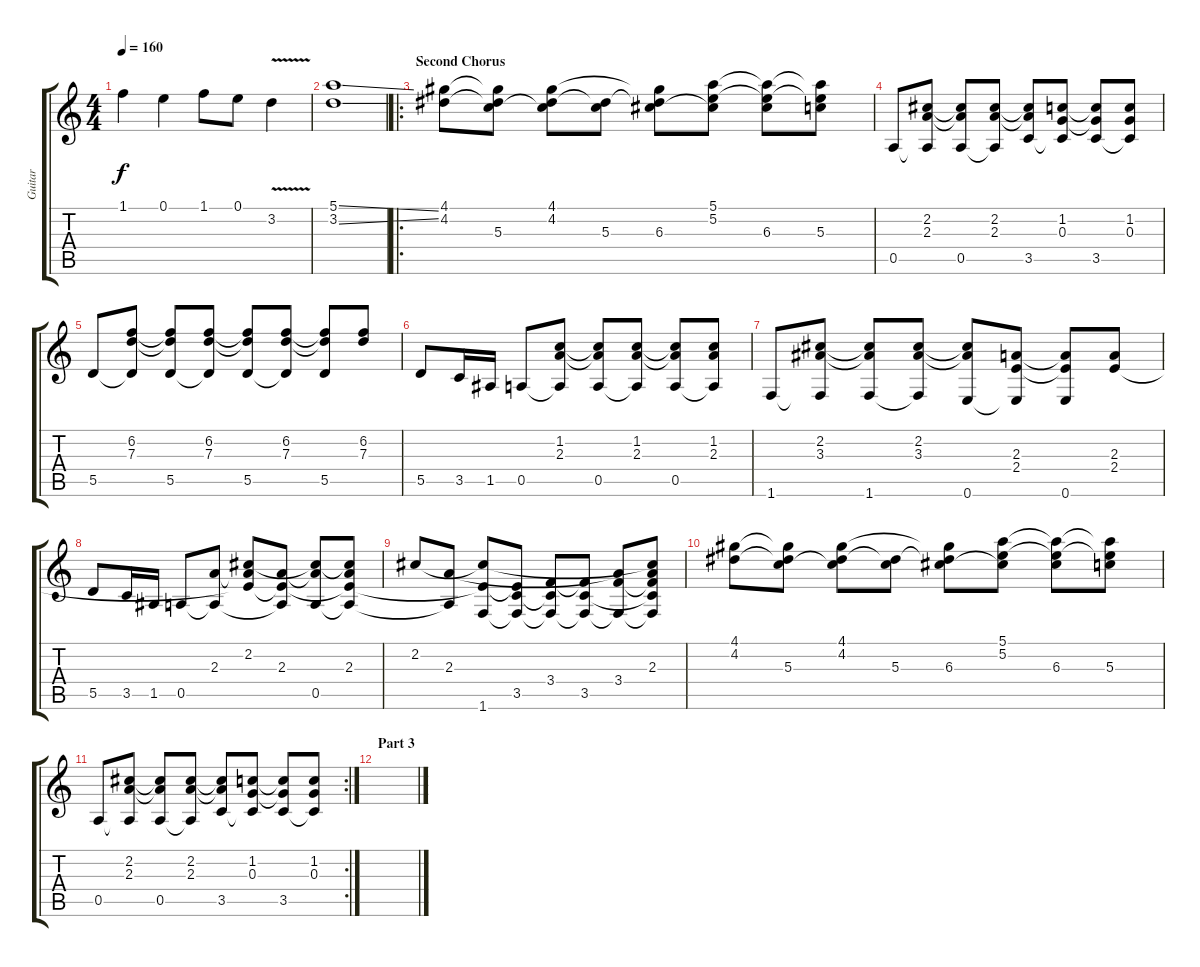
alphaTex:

\track ("Guitar" "Guitar") {instrument overdrivenguitar}
\staff {score tabs}
\tuning (E4 B3 G3 D3 A2 E2) {hide}
\ts (4 4)
\tempo 160
\clef g2
\ks c
1.1.4{dy f} 0.1.4 1.1.8 0.1.8 3.2{v}.4 |
(5.1{ss} 3.2{ss}).1 |
\ro
\section ("" "Second Chorus")
(4.1 4.2).8 (4.1{t} 4.2{t} 5.3).8 (4.1 4.2 5.3{t}).8 (4.2{t} 5.3).8 (4.1{t} 4.2{t} 6.3).8 (5.1 5.2 6.3{t}).8 (5.1{t} 5.2{t} 6.3).8 (5.1{t} 5.2{t} 5.3).8 |
0.5.8 (2.2 2.3 0.5{t}).8 (2.2{t} 2.3{t} 0.5).8 (2.2 2.3 0.5{t}).8 (2.2{t} 2.3{t} 3.5).8 (1.2 0.3 3.5{t}).8 (1.2{t} 0.3{t} 3.5).8 (1.2 0.3 3.5{t}).8 |
5.5.8 (6.2 7.3 5.5{t}).8 (6.2{t} 7.3{t} 5.5).8 (6.2 7.3 5.5{t}).8 (6.2{t} 7.3{t} 5.5).8 (6.2 7.3 5.5{t}).8 (6.2{t} 7.3{t} 5.5).8 (6.2 7.3).8 |
5.5.8 3.5.16 1.5.16 0.5.8 (1.2 2.3 0.5{t}).8 (1.2{t} 2.3{t} 0.5).8 (1.2 2.3 0.5{t}).8 (1.2{t} 2.3{t} 0.5).8 (1.2 2.3 0.5{t}).8 |
1.6.8 (2.2 3.3 1.6{t}).8 (2.2{t} 3.3{t} 1.6).8 (2.2 3.3 1.6{t}).8 (2.2{t} 3.3{t} 0.6).8 (2.3 2.4 0.6{t}).8 (2.3{t} 2.4{t} 0.6).8 (2.3 2.4).8 |
5.5.8 3.5.16 1.5.16 0.5.8 (2.3 0.5{t}).8 (2.2 2.3{t} 2.4{t}).8 (2.3 2.4{t} 0.5{t}).8 (2.2{t} 2.3{t} 0.5).8 (2.2{t} 2.3 2.4{t} 0.5{t}).8 |
2.2.8 (2.3 0.5{t}).8 (2.2{t} 2.4{t} 1.6).8 (2.4{t} 3.5 1.6{t}).8 (3.4 3.5{t} 1.6{t}).8 (3.4{t} 3.5 1.6{t}).8 (2.3{t} 3.4 1.6{t}).8 (2.2{t} 2.3 3.4{t} 3.5{t} 1.6{t}).8 |
(4.1 4.2).8 (4.1{t} 4.2{t} 5.3).8 (4.1 4.2 5.3{t}).8 (4.2{t} 5.3).8 (4.1{t} 4.2{t} 6.3).8 (5.1 5.2 6.3{t}).8 (5.1{t} 5.2{t} 6.3).8 (5.1{t} 5.2{t} 5.3).8 |
\rc 2
0.5.8 (2.2 2.3 0.5{t}).8 (2.2{t} 2.3{t} 0.5).8 (2.2 2.3 0.5{t}).8 (2.2{t} 2.3{t} 3.5).8 (1.2 0.3 3.5{t}).8 (1.2{t} 0.3{t} 3.5).8 (1.2 0.3 3.5{t}).8 |
\section ("" "Part 3")
